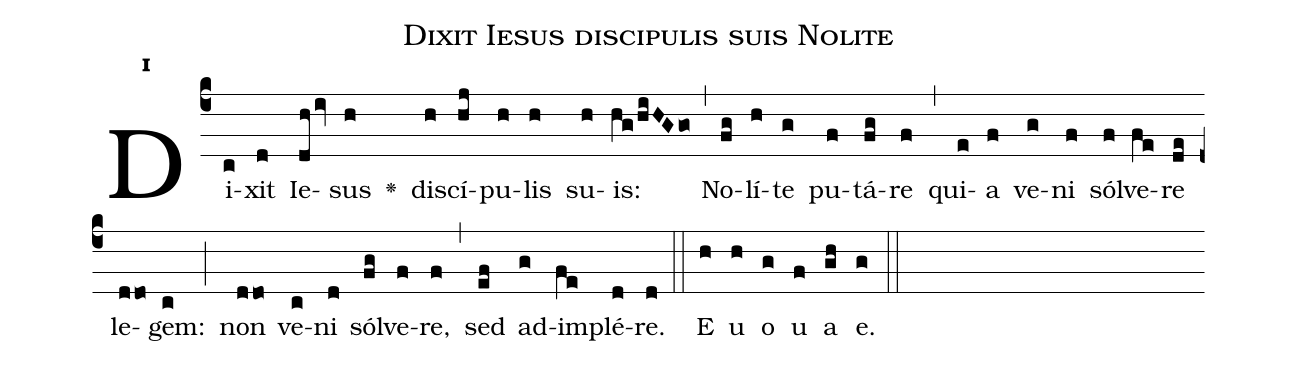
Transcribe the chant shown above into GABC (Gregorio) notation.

name:Dixit Iesus discipulis suis Nolite;
office-part:Antiphona;
mode:1;
%%
initial-style: 1;
name: Dixit Iesus discipulis suis Nolite
book: Antiphonae & Responsoria/Tomus II, p. 57;
occasion: Hebdomada III Quadragesimae Feria IV;
office-part: Laudes Ant E;
user-notes: ;
commentary: ;
annotation: 1g;
centering-scheme: english;
fontsize: 12;
font: OFLSortsMillGoudy;
height: 11;
width: 4.5;
%%
(c4)Di(c)xit(d) Ie(dhiv)sus(h) <v>\greheightstar</v>() di(h)scí(hj)pu(h)lis(h) su(h)is:(hg/hiHGgo) (,) No(fg)lí(h)te(g) pu(f)tá(fg)re(f) (,) qui(e)a(f) ve(g)ni(f) sól(f)ve(fe)re(de) le(ddo)gem:(c) (;) non(ddo) ve(c)ni(d) sól(fg)ve(f)re,(f) (,) sed(ef) ad(g)im(fe)plé(d)re.(d) (::)
E(h) u(h) o(g) u(f) a(gh) e.(g) (::)
